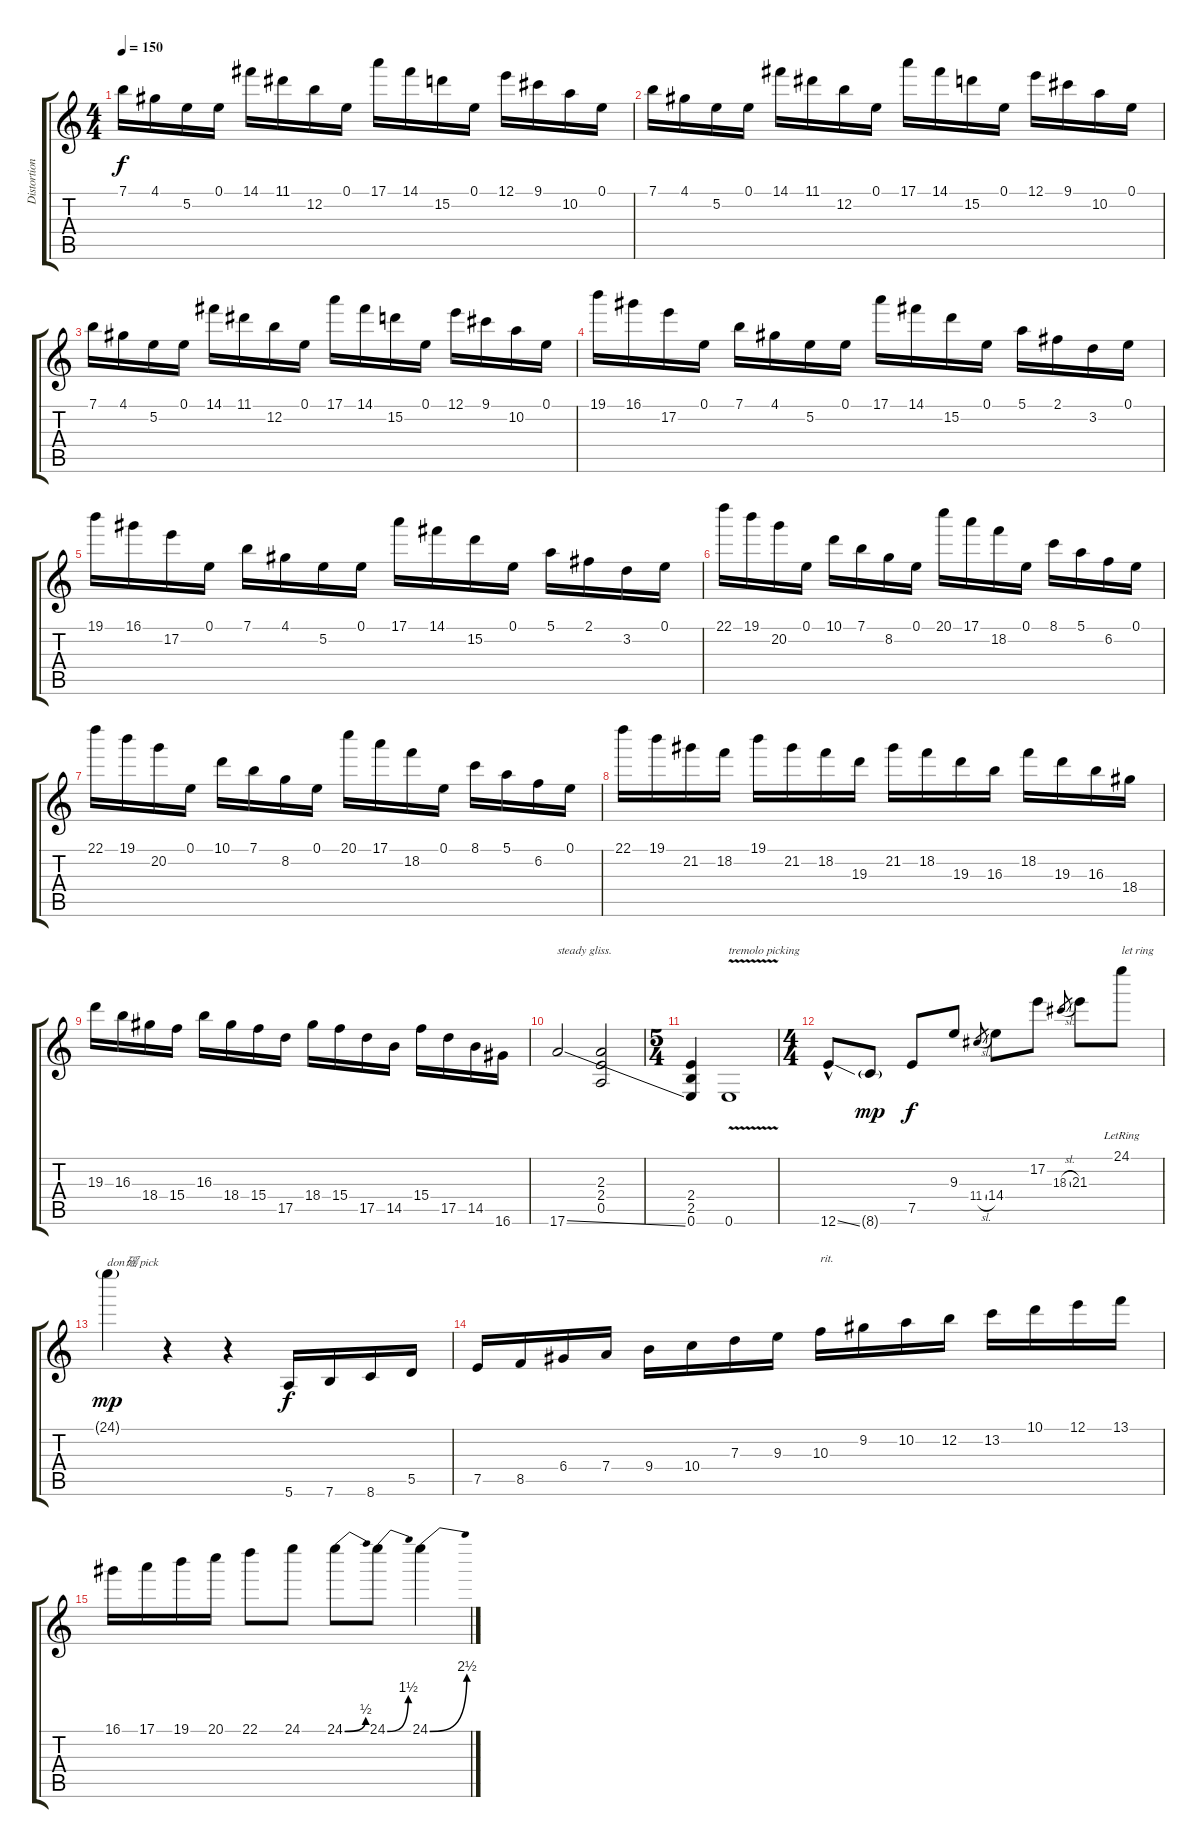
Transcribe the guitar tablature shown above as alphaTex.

\track ("Distortion Guitar" "Distortion") {instrument distortionguitar}
\staff {score tabs}
\tuning (E4 B3 G3 D3 A2 E2) {hide}
\ts (4 4)
\tempo 150
\clef g2
\ks c
7.1.16{dy f} 4.1.16 5.2.16 0.1.16 14.1.16 11.1.16 12.2.16 0.1.16 17.1.16 14.1.16 15.2.16 0.1.16 12.1.16 9.1.16 10.2.16 0.1.16 |
7.1.16 4.1.16 5.2.16 0.1.16 14.1.16 11.1.16 12.2.16 0.1.16 17.1.16 14.1.16 15.2.16 0.1.16 12.1.16 9.1.16 10.2.16 0.1.16 |
7.1.16 4.1.16 5.2.16 0.1.16 14.1.16 11.1.16 12.2.16 0.1.16 17.1.16 14.1.16 15.2.16 0.1.16 12.1.16 9.1.16 10.2.16 0.1.16 |
19.1.16 16.1.16 17.2.16 0.1.16 7.1.16 4.1.16 5.2.16 0.1.16 17.1.16 14.1.16 15.2.16 0.1.16 5.1.16 2.1.16 3.2.16 0.1.16 |
19.1.16 16.1.16 17.2.16 0.1.16 7.1.16 4.1.16 5.2.16 0.1.16 17.1.16 14.1.16 15.2.16 0.1.16 5.1.16 2.1.16 3.2.16 0.1.16 |
22.1.16 19.1.16 20.2.16 0.1.16 10.1.16 7.1.16 8.2.16 0.1.16 20.1.16 17.1.16 18.2.16 0.1.16 8.1.16 5.1.16 6.2.16 0.1.16 |
22.1.16 19.1.16 20.2.16 0.1.16 10.1.16 7.1.16 8.2.16 0.1.16 20.1.16 17.1.16 18.2.16 0.1.16 8.1.16 5.1.16 6.2.16 0.1.16 |
22.1.16 19.1.16 21.2.16 18.2.16 19.1.16 21.2.16 18.2.16 19.3.16 21.2.16 18.2.16 19.3.16 16.3.16 18.2.16 19.3.16 16.3.16 18.4.16 |
19.3.16 16.3.16 18.4.16 15.4.16 16.3.16 18.4.16 15.4.16 17.5.16 18.4.16 15.4.16 17.5.16 14.5.16 15.4.16 17.5.16 14.5.16 16.6.16 |
17.6{ss}.2{txt "steady gliss."} (2.3 2.4 0.5).2 |
\ts (5 4)
(2.4 2.5 0.6).4 0.6{v}.1{txt "tremolo picking"} |
\ts (4 4)
12.6{ss hac}.8 8.6{g}.8{dy mp} 7.5.8{dy f} 9.3.8 11.4{sl}.8{gr} 14.4.8 17.2.8 18.3{sl}.8{gr} 21.3.8 24.1{lr}.8{txt "let ring"} |
24.1{g}.4{txt "don磘 pick" dy mp} r.4 r.4 5.6.16{dy f} 7.6.16 8.6.16 5.5.16 |
7.5.16 8.5.16 6.4.16 7.4.16 9.4.16 10.4.16 7.3.16 9.3.16 10.3.16{txt "rit."} 9.2.16 10.2.16 12.2.16 13.2.16 10.1.16 12.1.16 13.1.16 |
16.1.16 17.1.16 19.1.16 20.1.16 22.1.8 24.1.8 24.1{be (bend 0 0 60 2)}.8 24.1{be (bend 0 0 60 6)}.8 24.1{be (bend 0 0 60 10)}.4
